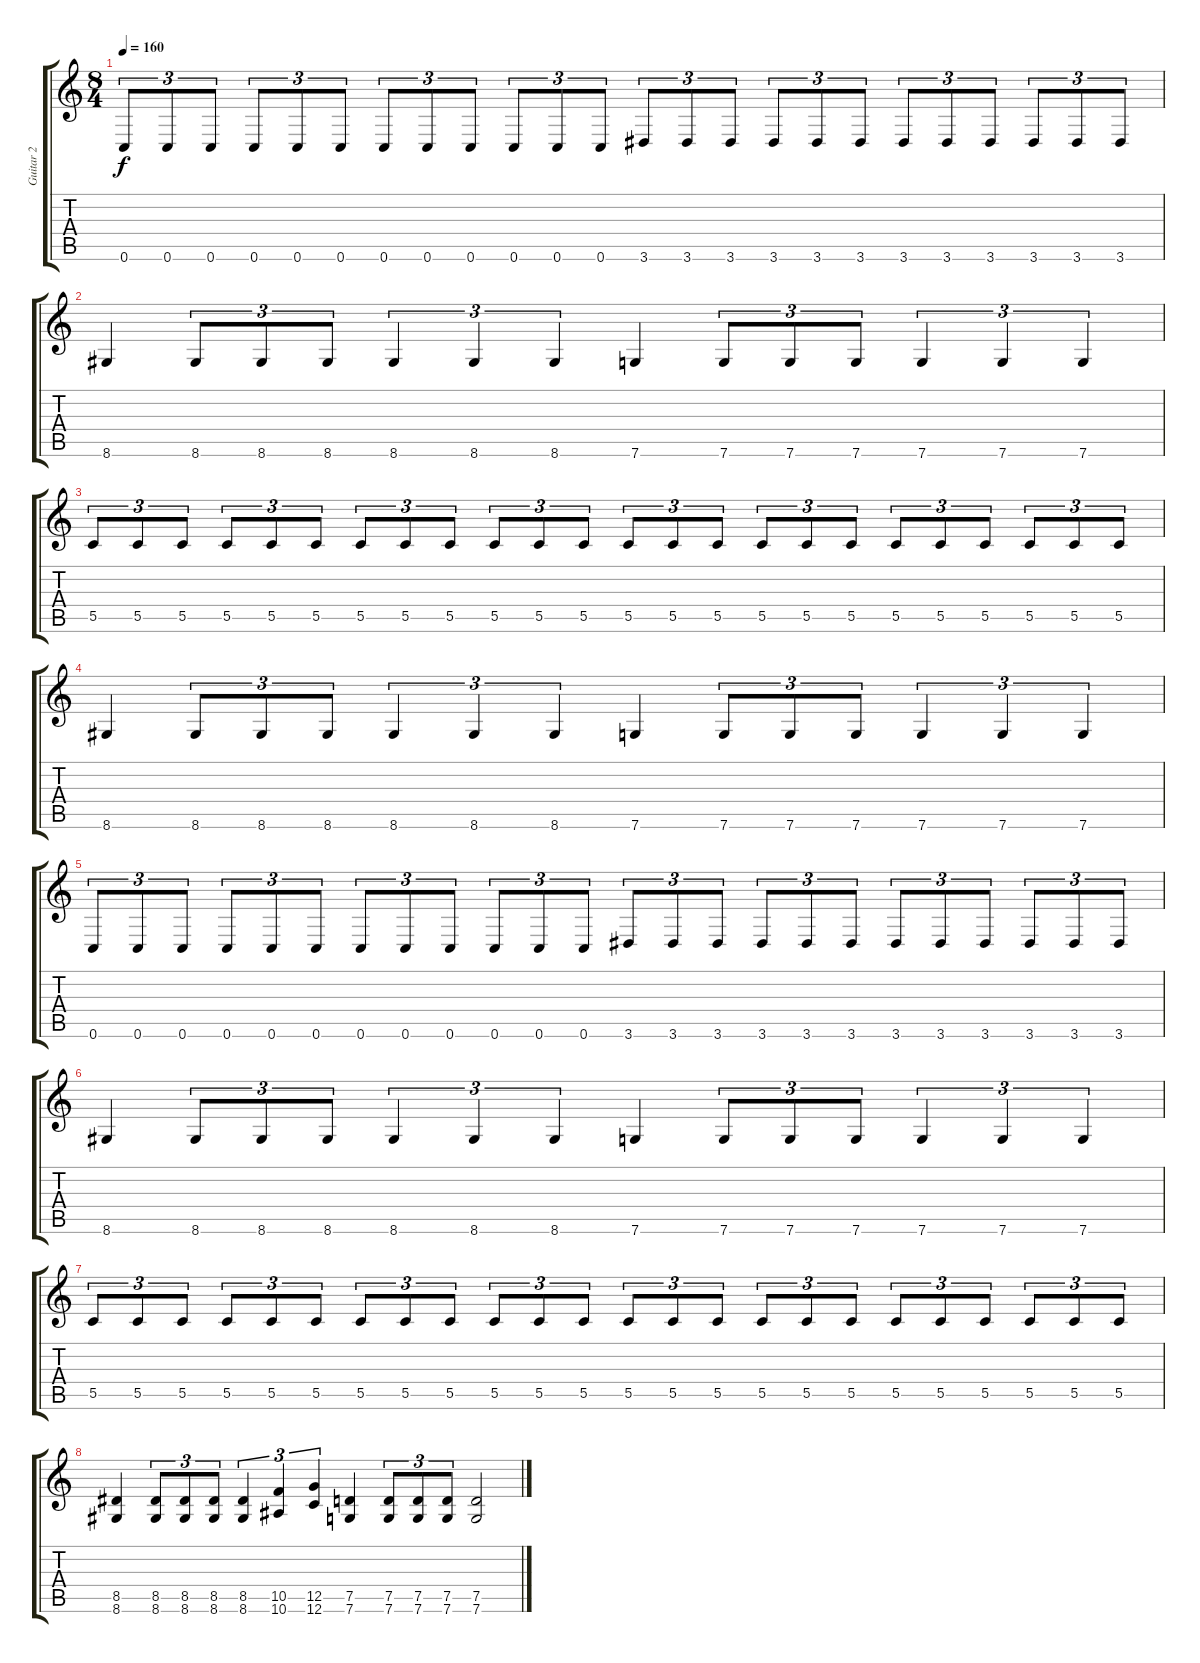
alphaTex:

\track ("Guitar 2" "Guitar 2") {instrument overdrivenguitar}
\staff {score tabs}
\tuning (D4 A3 F3 C3 G2 C2) {hide}
\ts (8 4)
\tempo 160
\clef g2
\ks c
0.6.8{tu (3 2) dy f} 0.6.8{tu (3 2)} 0.6.8{tu (3 2)} 0.6.8{tu (3 2)} 0.6.8{tu (3 2)} 0.6.8{tu (3 2)} 0.6.8{tu (3 2)} 0.6.8{tu (3 2)} 0.6.8{tu (3 2)} 0.6.8{tu (3 2)} 0.6.8{tu (3 2)} 0.6.8{tu (3 2)} 3.6.8{tu (3 2)} 3.6.8{tu (3 2)} 3.6.8{tu (3 2)} 3.6.8{tu (3 2)} 3.6.8{tu (3 2)} 3.6.8{tu (3 2)} 3.6.8{tu (3 2)} 3.6.8{tu (3 2)} 3.6.8{tu (3 2)} 3.6.8{tu (3 2)} 3.6.8{tu (3 2)} 3.6.8{tu (3 2)} |
8.6.4 8.6.8{tu (3 2)} 8.6.8{tu (3 2)} 8.6.8{tu (3 2)} 8.6.4{tu (3 2)} 8.6.4{tu (3 2)} 8.6.4{tu (3 2)} 7.6.4 7.6.8{tu (3 2)} 7.6.8{tu (3 2)} 7.6.8{tu (3 2)} 7.6.4{tu (3 2)} 7.6.4{tu (3 2)} 7.6.4{tu (3 2)} |
5.5.8{tu (3 2)} 5.5.8{tu (3 2)} 5.5.8{tu (3 2)} 5.5.8{tu (3 2)} 5.5.8{tu (3 2)} 5.5.8{tu (3 2)} 5.5.8{tu (3 2)} 5.5.8{tu (3 2)} 5.5.8{tu (3 2)} 5.5.8{tu (3 2)} 5.5.8{tu (3 2)} 5.5.8{tu (3 2)} 5.5.8{tu (3 2)} 5.5.8{tu (3 2)} 5.5.8{tu (3 2)} 5.5.8{tu (3 2)} 5.5.8{tu (3 2)} 5.5.8{tu (3 2)} 5.5.8{tu (3 2)} 5.5.8{tu (3 2)} 5.5.8{tu (3 2)} 5.5.8{tu (3 2)} 5.5.8{tu (3 2)} 5.5.8{tu (3 2)} |
8.6.4 8.6.8{tu (3 2)} 8.6.8{tu (3 2)} 8.6.8{tu (3 2)} 8.6.4{tu (3 2)} 8.6.4{tu (3 2)} 8.6.4{tu (3 2)} 7.6.4 7.6.8{tu (3 2)} 7.6.8{tu (3 2)} 7.6.8{tu (3 2)} 7.6.4{tu (3 2)} 7.6.4{tu (3 2)} 7.6.4{tu (3 2)} |
0.6.8{tu (3 2)} 0.6.8{tu (3 2)} 0.6.8{tu (3 2)} 0.6.8{tu (3 2)} 0.6.8{tu (3 2)} 0.6.8{tu (3 2)} 0.6.8{tu (3 2)} 0.6.8{tu (3 2)} 0.6.8{tu (3 2)} 0.6.8{tu (3 2)} 0.6.8{tu (3 2)} 0.6.8{tu (3 2)} 3.6.8{tu (3 2)} 3.6.8{tu (3 2)} 3.6.8{tu (3 2)} 3.6.8{tu (3 2)} 3.6.8{tu (3 2)} 3.6.8{tu (3 2)} 3.6.8{tu (3 2)} 3.6.8{tu (3 2)} 3.6.8{tu (3 2)} 3.6.8{tu (3 2)} 3.6.8{tu (3 2)} 3.6.8{tu (3 2)} |
8.6.4 8.6.8{tu (3 2)} 8.6.8{tu (3 2)} 8.6.8{tu (3 2)} 8.6.4{tu (3 2)} 8.6.4{tu (3 2)} 8.6.4{tu (3 2)} 7.6.4 7.6.8{tu (3 2)} 7.6.8{tu (3 2)} 7.6.8{tu (3 2)} 7.6.4{tu (3 2)} 7.6.4{tu (3 2)} 7.6.4{tu (3 2)} |
5.5.8{tu (3 2)} 5.5.8{tu (3 2)} 5.5.8{tu (3 2)} 5.5.8{tu (3 2)} 5.5.8{tu (3 2)} 5.5.8{tu (3 2)} 5.5.8{tu (3 2)} 5.5.8{tu (3 2)} 5.5.8{tu (3 2)} 5.5.8{tu (3 2)} 5.5.8{tu (3 2)} 5.5.8{tu (3 2)} 5.5.8{tu (3 2)} 5.5.8{tu (3 2)} 5.5.8{tu (3 2)} 5.5.8{tu (3 2)} 5.5.8{tu (3 2)} 5.5.8{tu (3 2)} 5.5.8{tu (3 2)} 5.5.8{tu (3 2)} 5.5.8{tu (3 2)} 5.5.8{tu (3 2)} 5.5.8{tu (3 2)} 5.5.8{tu (3 2)} |
(8.5 8.6).4{balance 16} (8.5 8.6).8{tu (3 2)} (8.5 8.6).8{tu (3 2)} (8.5 8.6).8{tu (3 2)} (8.5 8.6).4{tu (3 2)} (10.5 10.6).4{tu (3 2)} (12.5 12.6).4{tu (3 2)} (7.5 7.6).4 (7.5 7.6).8{tu (3 2)} (7.5 7.6).8{tu (3 2)} (7.5 7.6).8{tu (3 2)} (7.5 7.6).2
